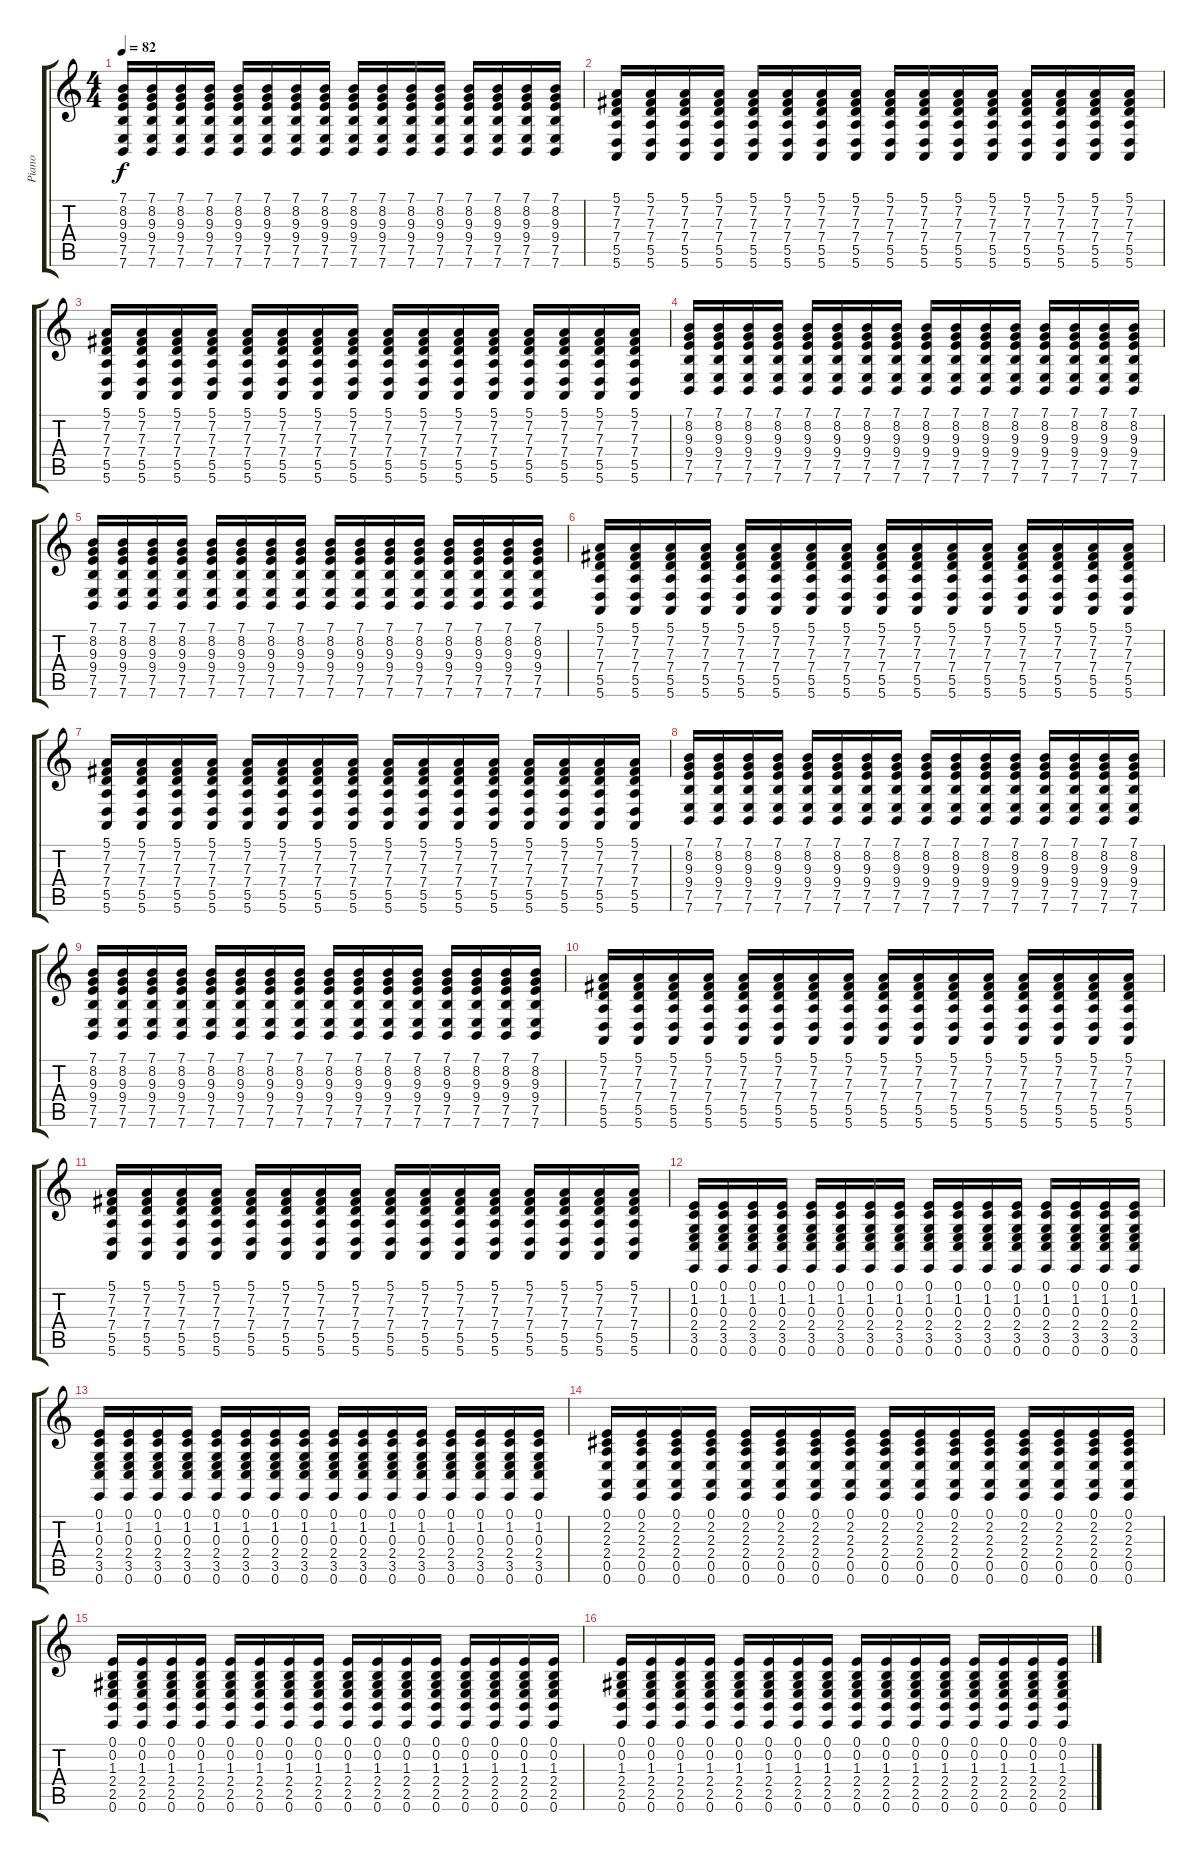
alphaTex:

\track ("Piano" "Piano") {instrument brightacousticpiano}
\staff {score tabs}
\tuning (E4 B3 G3 D3 A2 E2) {hide}
\ts (4 4)
\tempo 82
\clef g2
\ks c
(7.1 8.2 9.3 9.4 7.5 7.6).16{dy f} (7.1 8.2 9.3 9.4 7.5 7.6).16 (7.1 8.2 9.3 9.4 7.5 7.6).16 (7.1 8.2 9.3 9.4 7.5 7.6).16 (7.1 8.2 9.3 9.4 7.5 7.6).16 (7.1 8.2 9.3 9.4 7.5 7.6).16 (7.1 8.2 9.3 9.4 7.5 7.6).16 (7.1 8.2 9.3 9.4 7.5 7.6).16 (7.1 8.2 9.3 9.4 7.5 7.6).16 (7.1 8.2 9.3 9.4 7.5 7.6).16 (7.1 8.2 9.3 9.4 7.5 7.6).16 (7.1 8.2 9.3 9.4 7.5 7.6).16 (7.1 8.2 9.3 9.4 7.5 7.6).16 (7.1 8.2 9.3 9.4 7.5 7.6).16 (7.1 8.2 9.3 9.4 7.5 7.6).16 (7.1 8.2 9.3 9.4 7.5 7.6).16 |
(5.1 7.2 7.3 7.4 5.5 5.6).16 (5.1 7.2 7.3 7.4 5.5 5.6).16 (5.1 7.2 7.3 7.4 5.5 5.6).16 (5.1 7.2 7.3 7.4 5.5 5.6).16 (5.1 7.2 7.3 7.4 5.5 5.6).16 (5.1 7.2 7.3 7.4 5.5 5.6).16 (5.1 7.2 7.3 7.4 5.5 5.6).16 (5.1 7.2 7.3 7.4 5.5 5.6).16 (5.1 7.2 7.3 7.4 5.5 5.6).16 (5.1 7.2 7.3 7.4 5.5 5.6).16 (5.1 7.2 7.3 7.4 5.5 5.6).16 (5.1 7.2 7.3 7.4 5.5 5.6).16 (5.1 7.2 7.3 7.4 5.5 5.6).16 (5.1 7.2 7.3 7.4 5.5 5.6).16 (5.1 7.2 7.3 7.4 5.5 5.6).16 (5.1 7.2 7.3 7.4 5.5 5.6).16 |
(5.1 7.2 7.3 7.4 5.5 5.6).16 (5.1 7.2 7.3 7.4 5.5 5.6).16 (5.1 7.2 7.3 7.4 5.5 5.6).16 (5.1 7.2 7.3 7.4 5.5 5.6).16 (5.1 7.2 7.3 7.4 5.5 5.6).16 (5.1 7.2 7.3 7.4 5.5 5.6).16 (5.1 7.2 7.3 7.4 5.5 5.6).16 (5.1 7.2 7.3 7.4 5.5 5.6).16 (5.1 7.2 7.3 7.4 5.5 5.6).16 (5.1 7.2 7.3 7.4 5.5 5.6).16 (5.1 7.2 7.3 7.4 5.5 5.6).16 (5.1 7.2 7.3 7.4 5.5 5.6).16 (5.1 7.2 7.3 7.4 5.5 5.6).16 (5.1 7.2 7.3 7.4 5.5 5.6).16 (5.1 7.2 7.3 7.4 5.5 5.6).16 (5.1 7.2 7.3 7.4 5.5 5.6).16 |
(7.1 8.2 9.3 9.4 7.5 7.6).16 (7.1 8.2 9.3 9.4 7.5 7.6).16 (7.1 8.2 9.3 9.4 7.5 7.6).16 (7.1 8.2 9.3 9.4 7.5 7.6).16 (7.1 8.2 9.3 9.4 7.5 7.6).16 (7.1 8.2 9.3 9.4 7.5 7.6).16 (7.1 8.2 9.3 9.4 7.5 7.6).16 (7.1 8.2 9.3 9.4 7.5 7.6).16 (7.1 8.2 9.3 9.4 7.5 7.6).16 (7.1 8.2 9.3 9.4 7.5 7.6).16 (7.1 8.2 9.3 9.4 7.5 7.6).16 (7.1 8.2 9.3 9.4 7.5 7.6).16 (7.1 8.2 9.3 9.4 7.5 7.6).16 (7.1 8.2 9.3 9.4 7.5 7.6).16 (7.1 8.2 9.3 9.4 7.5 7.6).16 (7.1 8.2 9.3 9.4 7.5 7.6).16 |
(7.1 8.2 9.3 9.4 7.5 7.6).16 (7.1 8.2 9.3 9.4 7.5 7.6).16 (7.1 8.2 9.3 9.4 7.5 7.6).16 (7.1 8.2 9.3 9.4 7.5 7.6).16 (7.1 8.2 9.3 9.4 7.5 7.6).16 (7.1 8.2 9.3 9.4 7.5 7.6).16 (7.1 8.2 9.3 9.4 7.5 7.6).16 (7.1 8.2 9.3 9.4 7.5 7.6).16 (7.1 8.2 9.3 9.4 7.5 7.6).16 (7.1 8.2 9.3 9.4 7.5 7.6).16 (7.1 8.2 9.3 9.4 7.5 7.6).16 (7.1 8.2 9.3 9.4 7.5 7.6).16 (7.1 8.2 9.3 9.4 7.5 7.6).16 (7.1 8.2 9.3 9.4 7.5 7.6).16 (7.1 8.2 9.3 9.4 7.5 7.6).16 (7.1 8.2 9.3 9.4 7.5 7.6).16 |
(5.1 7.2 7.3 7.4 5.5 5.6).16 (5.1 7.2 7.3 7.4 5.5 5.6).16 (5.1 7.2 7.3 7.4 5.5 5.6).16 (5.1 7.2 7.3 7.4 5.5 5.6).16 (5.1 7.2 7.3 7.4 5.5 5.6).16 (5.1 7.2 7.3 7.4 5.5 5.6).16 (5.1 7.2 7.3 7.4 5.5 5.6).16 (5.1 7.2 7.3 7.4 5.5 5.6).16 (5.1 7.2 7.3 7.4 5.5 5.6).16 (5.1 7.2 7.3 7.4 5.5 5.6).16 (5.1 7.2 7.3 7.4 5.5 5.6).16 (5.1 7.2 7.3 7.4 5.5 5.6).16 (5.1 7.2 7.3 7.4 5.5 5.6).16 (5.1 7.2 7.3 7.4 5.5 5.6).16 (5.1 7.2 7.3 7.4 5.5 5.6).16 (5.1 7.2 7.3 7.4 5.5 5.6).16 |
(5.1 7.2 7.3 7.4 5.5 5.6).16 (5.1 7.2 7.3 7.4 5.5 5.6).16 (5.1 7.2 7.3 7.4 5.5 5.6).16 (5.1 7.2 7.3 7.4 5.5 5.6).16 (5.1 7.2 7.3 7.4 5.5 5.6).16 (5.1 7.2 7.3 7.4 5.5 5.6).16 (5.1 7.2 7.3 7.4 5.5 5.6).16 (5.1 7.2 7.3 7.4 5.5 5.6).16 (5.1 7.2 7.3 7.4 5.5 5.6).16 (5.1 7.2 7.3 7.4 5.5 5.6).16 (5.1 7.2 7.3 7.4 5.5 5.6).16 (5.1 7.2 7.3 7.4 5.5 5.6).16 (5.1 7.2 7.3 7.4 5.5 5.6).16 (5.1 7.2 7.3 7.4 5.5 5.6).16 (5.1 7.2 7.3 7.4 5.5 5.6).16 (5.1 7.2 7.3 7.4 5.5 5.6).16 |
(7.1 8.2 9.3 9.4 7.5 7.6).16 (7.1 8.2 9.3 9.4 7.5 7.6).16 (7.1 8.2 9.3 9.4 7.5 7.6).16 (7.1 8.2 9.3 9.4 7.5 7.6).16 (7.1 8.2 9.3 9.4 7.5 7.6).16 (7.1 8.2 9.3 9.4 7.5 7.6).16 (7.1 8.2 9.3 9.4 7.5 7.6).16 (7.1 8.2 9.3 9.4 7.5 7.6).16 (7.1 8.2 9.3 9.4 7.5 7.6).16 (7.1 8.2 9.3 9.4 7.5 7.6).16 (7.1 8.2 9.3 9.4 7.5 7.6).16 (7.1 8.2 9.3 9.4 7.5 7.6).16 (7.1 8.2 9.3 9.4 7.5 7.6).16 (7.1 8.2 9.3 9.4 7.5 7.6).16 (7.1 8.2 9.3 9.4 7.5 7.6).16 (7.1 8.2 9.3 9.4 7.5 7.6).16 |
(7.1 8.2 9.3 9.4 7.5 7.6).16 (7.1 8.2 9.3 9.4 7.5 7.6).16 (7.1 8.2 9.3 9.4 7.5 7.6).16 (7.1 8.2 9.3 9.4 7.5 7.6).16 (7.1 8.2 9.3 9.4 7.5 7.6).16 (7.1 8.2 9.3 9.4 7.5 7.6).16 (7.1 8.2 9.3 9.4 7.5 7.6).16 (7.1 8.2 9.3 9.4 7.5 7.6).16 (7.1 8.2 9.3 9.4 7.5 7.6).16 (7.1 8.2 9.3 9.4 7.5 7.6).16 (7.1 8.2 9.3 9.4 7.5 7.6).16 (7.1 8.2 9.3 9.4 7.5 7.6).16 (7.1 8.2 9.3 9.4 7.5 7.6).16 (7.1 8.2 9.3 9.4 7.5 7.6).16 (7.1 8.2 9.3 9.4 7.5 7.6).16 (7.1 8.2 9.3 9.4 7.5 7.6).16 |
(5.1 7.2 7.3 7.4 5.5 5.6).16 (5.1 7.2 7.3 7.4 5.5 5.6).16 (5.1 7.2 7.3 7.4 5.5 5.6).16 (5.1 7.2 7.3 7.4 5.5 5.6).16 (5.1 7.2 7.3 7.4 5.5 5.6).16 (5.1 7.2 7.3 7.4 5.5 5.6).16 (5.1 7.2 7.3 7.4 5.5 5.6).16 (5.1 7.2 7.3 7.4 5.5 5.6).16 (5.1 7.2 7.3 7.4 5.5 5.6).16 (5.1 7.2 7.3 7.4 5.5 5.6).16 (5.1 7.2 7.3 7.4 5.5 5.6).16 (5.1 7.2 7.3 7.4 5.5 5.6).16 (5.1 7.2 7.3 7.4 5.5 5.6).16 (5.1 7.2 7.3 7.4 5.5 5.6).16 (5.1 7.2 7.3 7.4 5.5 5.6).16 (5.1 7.2 7.3 7.4 5.5 5.6).16 |
(5.1 7.2 7.3 7.4 5.5 5.6).16 (5.1 7.2 7.3 7.4 5.5 5.6).16 (5.1 7.2 7.3 7.4 5.5 5.6).16 (5.1 7.2 7.3 7.4 5.5 5.6).16 (5.1 7.2 7.3 7.4 5.5 5.6).16 (5.1 7.2 7.3 7.4 5.5 5.6).16 (5.1 7.2 7.3 7.4 5.5 5.6).16 (5.1 7.2 7.3 7.4 5.5 5.6).16 (5.1 7.2 7.3 7.4 5.5 5.6).16 (5.1 7.2 7.3 7.4 5.5 5.6).16 (5.1 7.2 7.3 7.4 5.5 5.6).16 (5.1 7.2 7.3 7.4 5.5 5.6).16 (5.1 7.2 7.3 7.4 5.5 5.6).16 (5.1 7.2 7.3 7.4 5.5 5.6).16 (5.1 7.2 7.3 7.4 5.5 5.6).16 (5.1 7.2 7.3 7.4 5.5 5.6).16 |
(0.1 1.2 0.3 2.4 3.5 0.6).16 (0.1 1.2 0.3 2.4 3.5 0.6).16 (0.1 1.2 0.3 2.4 3.5 0.6).16 (0.1 1.2 0.3 2.4 3.5 0.6).16 (0.1 1.2 0.3 2.4 3.5 0.6).16 (0.1 1.2 0.3 2.4 3.5 0.6).16 (0.1 1.2 0.3 2.4 3.5 0.6).16 (0.1 1.2 0.3 2.4 3.5 0.6).16 (0.1 1.2 0.3 2.4 3.5 0.6).16 (0.1 1.2 0.3 2.4 3.5 0.6).16 (0.1 1.2 0.3 2.4 3.5 0.6).16 (0.1 1.2 0.3 2.4 3.5 0.6).16 (0.1 1.2 0.3 2.4 3.5 0.6).16 (0.1 1.2 0.3 2.4 3.5 0.6).16 (0.1 1.2 0.3 2.4 3.5 0.6).16 (0.1 1.2 0.3 2.4 3.5 0.6).16 |
(0.1 1.2 0.3 2.4 3.5 0.6).16 (0.1 1.2 0.3 2.4 3.5 0.6).16 (0.1 1.2 0.3 2.4 3.5 0.6).16 (0.1 1.2 0.3 2.4 3.5 0.6).16 (0.1 1.2 0.3 2.4 3.5 0.6).16 (0.1 1.2 0.3 2.4 3.5 0.6).16 (0.1 1.2 0.3 2.4 3.5 0.6).16 (0.1 1.2 0.3 2.4 3.5 0.6).16 (0.1 1.2 0.3 2.4 3.5 0.6).16 (0.1 1.2 0.3 2.4 3.5 0.6).16 (0.1 1.2 0.3 2.4 3.5 0.6).16 (0.1 1.2 0.3 2.4 3.5 0.6).16 (0.1 1.2 0.3 2.4 3.5 0.6).16 (0.1 1.2 0.3 2.4 3.5 0.6).16 (0.1 1.2 0.3 2.4 3.5 0.6).16 (0.1 1.2 0.3 2.4 3.5 0.6).16 |
(0.1 2.2 2.3 2.4 0.5 0.6).16 (0.1 2.2 2.3 2.4 0.5 0.6).16 (0.1 2.2 2.3 2.4 0.5 0.6).16 (0.1 2.2 2.3 2.4 0.5 0.6).16 (0.1 2.2 2.3 2.4 0.5 0.6).16 (0.1 2.2 2.3 2.4 0.5 0.6).16 (0.1 2.2 2.3 2.4 0.5 0.6).16 (0.1 2.2 2.3 2.4 0.5 0.6).16 (0.1 2.2 2.3 2.4 0.5 0.6).16 (0.1 2.2 2.3 2.4 0.5 0.6).16 (0.1 2.2 2.3 2.4 0.5 0.6).16 (0.1 2.2 2.3 2.4 0.5 0.6).16 (0.1 2.2 2.3 2.4 0.5 0.6).16 (0.1 2.2 2.3 2.4 0.5 0.6).16 (0.1 2.2 2.3 2.4 0.5 0.6).16 (0.1 2.2 2.3 2.4 0.5 0.6).16 |
(0.1 0.2 1.3 2.4 2.5 0.6).16 (0.1 0.2 1.3 2.4 2.5 0.6).16 (0.1 0.2 1.3 2.4 2.5 0.6).16 (0.1 0.2 1.3 2.4 2.5 0.6).16 (0.1 0.2 1.3 2.4 2.5 0.6).16 (0.1 0.2 1.3 2.4 2.5 0.6).16 (0.1 0.2 1.3 2.4 2.5 0.6).16 (0.1 0.2 1.3 2.4 2.5 0.6).16 (0.1 0.2 1.3 2.4 2.5 0.6).16 (0.1 0.2 1.3 2.4 2.5 0.6).16 (0.1 0.2 1.3 2.4 2.5 0.6).16 (0.1 0.2 1.3 2.4 2.5 0.6).16 (0.1 0.2 1.3 2.4 2.5 0.6).16 (0.1 0.2 1.3 2.4 2.5 0.6).16 (0.1 0.2 1.3 2.4 2.5 0.6).16 (0.1 0.2 1.3 2.4 2.5 0.6).16 |
(0.1 0.2 1.3 2.4 2.5 0.6).16 (0.1 0.2 1.3 2.4 2.5 0.6).16 (0.1 0.2 1.3 2.4 2.5 0.6).16 (0.1 0.2 1.3 2.4 2.5 0.6).16 (0.1 0.2 1.3 2.4 2.5 0.6).16 (0.1 0.2 1.3 2.4 2.5 0.6).16 (0.1 0.2 1.3 2.4 2.5 0.6).16 (0.1 0.2 1.3 2.4 2.5 0.6).16 (0.1 0.2 1.3 2.4 2.5 0.6).16 (0.1 0.2 1.3 2.4 2.5 0.6).16 (0.1 0.2 1.3 2.4 2.5 0.6).16 (0.1 0.2 1.3 2.4 2.5 0.6).16 (0.1 0.2 1.3 2.4 2.5 0.6).16 (0.1 0.2 1.3 2.4 2.5 0.6).16 (0.1 0.2 1.3 2.4 2.5 0.6).16 (0.1 0.2 1.3 2.4 2.5 0.6).16
